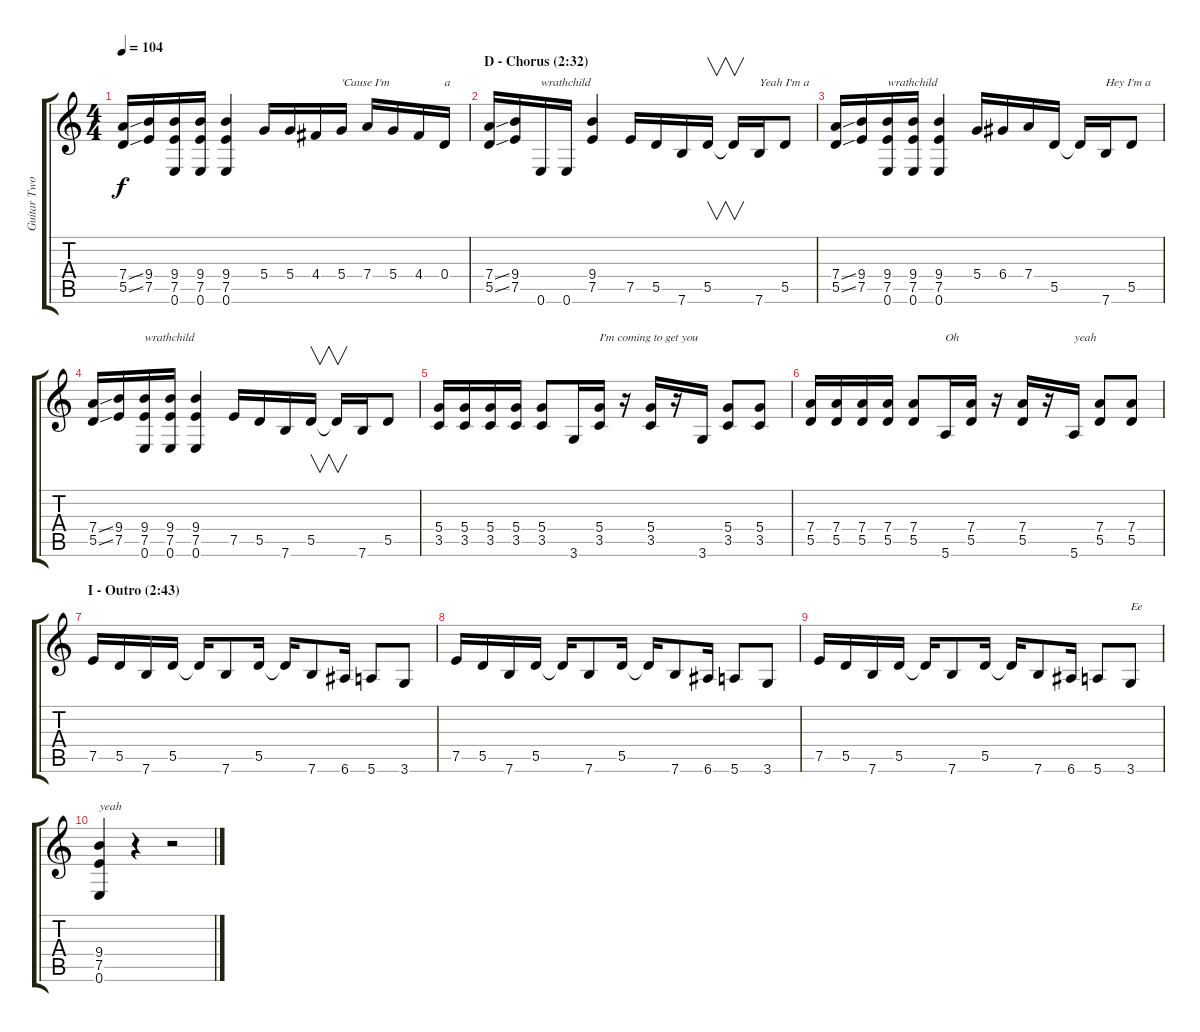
\track ("Guitar Two" "Guitar Two") {instrument distortionguitar}
\staff {score tabs}
\tuning (E4 B3 G3 D3 A2 E2) {hide}
\ts (4 4)
\tempo 104
\clef g2
\ks c
(7.4{ss} 5.5{ss}).16{dy f} (9.4 7.5).16 (9.4 7.5 0.6).16 (9.4 7.5 0.6).16 (9.4 7.5 0.6).4 5.4.16 5.4.16 4.4.16 5.4.16{txt "'Cause I'm"} 7.4.16 5.4.16 4.4.16 0.4.16{txt "a"} |
\section ("" "D - Chorus (2:32)")
(7.4{ss} 5.5{ss}).16 (9.4 7.5).16 0.6.16{txt "wrathchild"} 0.6.16 (9.4 7.5).4 7.5.16 5.5.16 7.6.16 5.5.16{v} 5.5{t}.16{v} 7.6.16{txt "Yeah I'm a"} 5.5.8 |
(7.4{ss} 5.5{ss}).16 (9.4 7.5).16 (9.4 7.5 0.6).16{txt "wrathchild"} (9.4 7.5 0.6).16 (9.4 7.5 0.6).4 5.4.16 6.4.16 7.4.16 5.5.16 5.5{t}.16 7.6.16{txt "Hey I'm a"} 5.5.8 |
(7.4{ss} 5.5{ss}).16 (9.4 7.5).16 (9.4 7.5 0.6).16{txt "wrathchild"} (9.4 7.5 0.6).16 (9.4 7.5 0.6).4 7.5.16 5.5.16 7.6.16 5.5.16{v} 5.5{t}.16{v} 7.6.16 5.5.8 |
(5.4 3.5).16 (5.4 3.5).16 (5.4 3.5).16 (5.4 3.5).16 (5.4 3.5).8 3.6.16 (5.4 3.5).16{txt "I'm coming to get you"} r.16 (5.4 3.5).16 r.16 3.6.16 (5.4 3.5).8 (5.4 3.5).8 |
(7.4 5.5).16 (7.4 5.5).16 (7.4 5.5).16 (7.4 5.5).16 (7.4 5.5).8 5.6.16{txt "Oh"} (7.4 5.5).16 r.16 (7.4 5.5).16 r.16 5.6.16{txt "yeah"} (7.4 5.5).8 (7.4 5.5).8 |
\section ("" "I - Outro (2:43)")
7.5.16 5.5.16 7.6.16 5.5.16 5.5{t}.16 7.6.8 5.5.16 5.5{t}.16 7.6.8 6.6.16 5.6.8 3.6.8 |
7.5.16 5.5.16 7.6.16 5.5.16 5.5{t}.16 7.6.8 5.5.16 5.5{t}.16 7.6.8 6.6.16 5.6.8 3.6.8 |
7.5.16 5.5.16 7.6.16 5.5.16 5.5{t}.16 7.6.8 5.5.16 5.5{t}.16 7.6.8 6.6.16 5.6.8 3.6.8{txt "Ee"} |
(9.4 7.5 0.6).4{txt "yeah"} r.4 r.2
